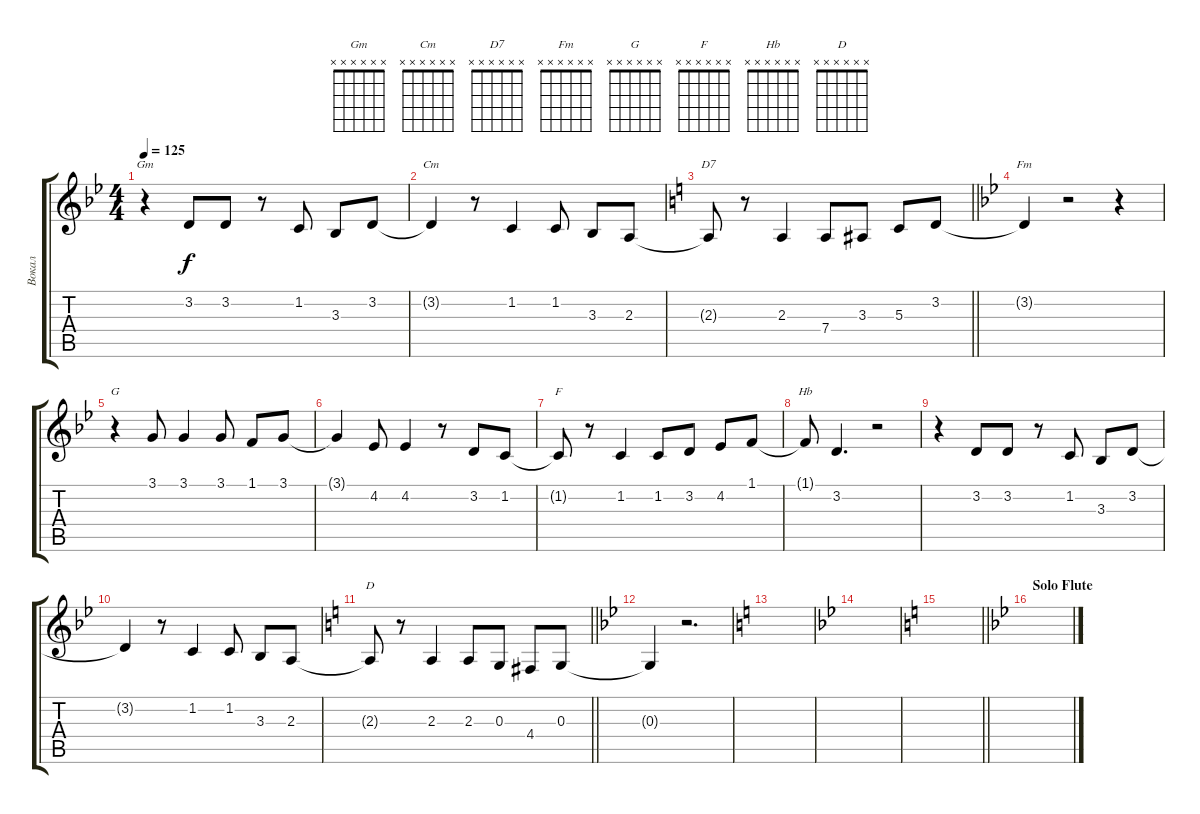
\track ("Вокал" "Вокал") {instrument stringensemble1}
\staff {score tabs}
\tuning (E4 B3 G3 D3 A2 E2) {hide}
\chord ("Gm" x x x x x x)
\chord ("Cm" x x x x x x)
\chord ("D7" x x x x x x)
\chord ("Fm" x x x x x x)
\chord ("G" x x x x x x)
\chord ("F" x x x x x x)
\chord ("Hb" x x x x x x)
\chord ("D" x x x x x x)
\ts (4 4)
\tempo 125
\clef g2
\ks bb
r.4{ch "Gm" dy f} 3.2.8 3.2.8 r.8 1.2.8 3.3.8 3.2.8 |
3.2{t}.4{ch "Cm"} r.8 1.2.4 1.2.8 3.3.8 2.3.8 |
\barLineRight lightlight
\ks c
2.3{t}.8{ch "D7"} r.8 2.3.4 7.4.8 3.3.8 5.3.8 3.2.8 |
\ks bb
3.2{t}.4{ch "Fm"} r.2 r.4 |
r.4{ch "G"} 3.1.8 3.1.4 3.1.8 1.1.8 3.1.8 |
3.1{t}.4 4.2.8 4.2.4 r.8 3.2.8 1.2.8 |
1.2{t}.8{ch "F"} r.8 1.2.4 1.2.8 3.2.8 4.2.8 1.1.8 |
1.1{t}.8{ch "Hb"} 3.2.4{d} r.2 |
r.4 3.2.8 3.2.8 r.8 1.2.8 3.3.8 3.2.8 |
3.2{t}.4 r.8 1.2.4 1.2.8 3.3.8 2.3.8 |
\barLineRight lightlight
\ks c
2.3{t}.8{ch "D"} r.8 2.3.4 2.3.8 0.3.8 4.4.8 0.3.8 |
\ks bb
0.3{t}.4 r.2{d} |
\ks c
|
\ks bb
|
\barLineRight lightlight
\ks c
|
\section ("" "Solo Flute")
\ks bb
